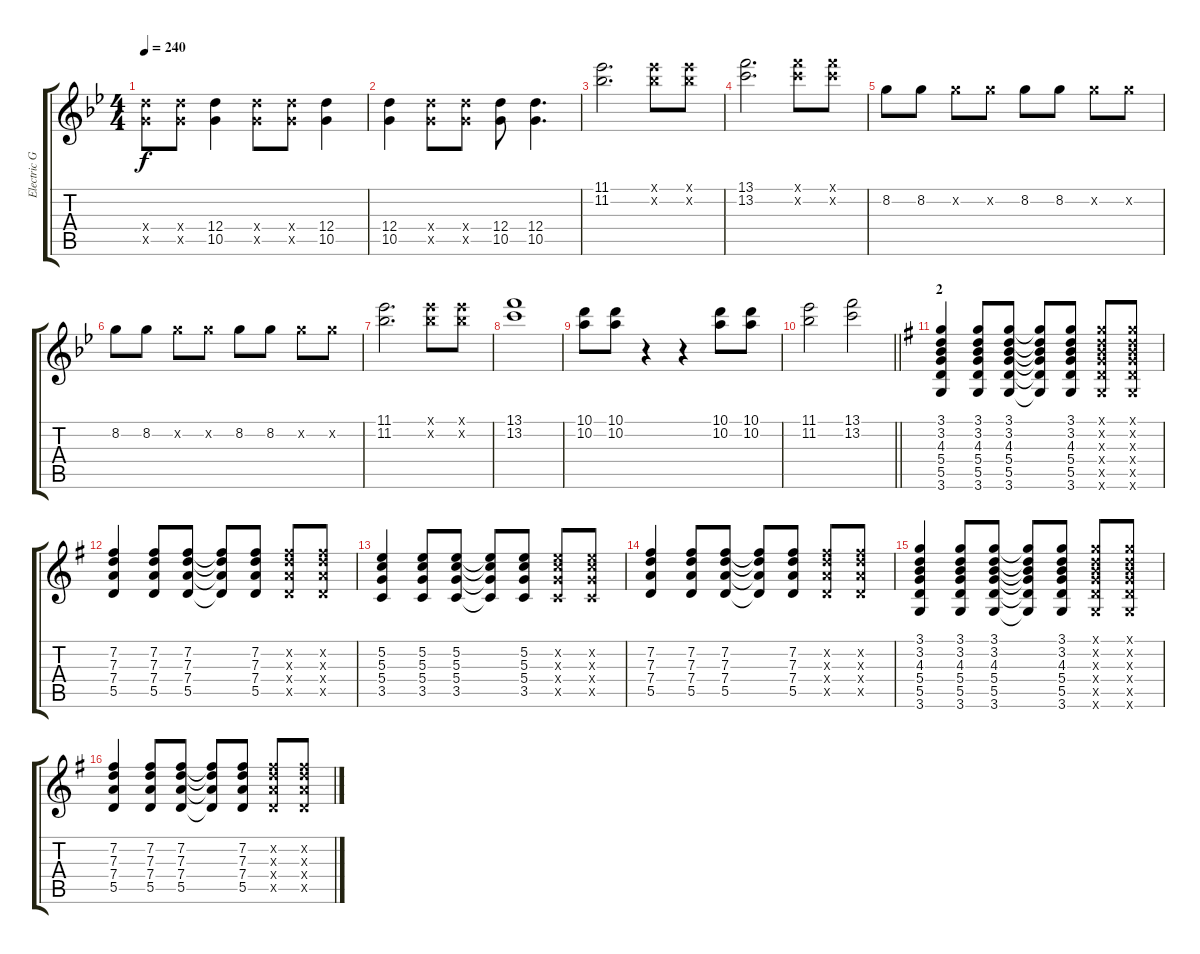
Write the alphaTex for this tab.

\track ("Electric Guitar" "Electric G") {instrument overdrivenguitar}
\staff {score tabs}
\tuning (E4 B3 G3 D3 A2 E2) {hide}
\ts (4 4)
\tempo 240
\clef g2
\ks bb
(12.4{x} 10.5{x}).8{dy f} (12.4{x} 10.5{x}).8 (12.4 10.5).4 (12.4{x} 10.5{x}).8 (12.4{x} 10.5{x}).8 (12.4 10.5).4 |
(12.4 10.5).4 (12.4{x} 10.5{x}).8 (12.4{x} 10.5{x}).8 (12.4 10.5).8 (12.4 10.5).4{d} |
(11.1 11.2).2{d} (11.1{x} 11.2{x}).8 (11.1{x} 11.2{x}).8 |
(13.1 13.2).2{d} (13.1{x} 13.2{x}).8 (13.1{x} 13.2{x}).8 |
8.2.8 8.2.8 8.2{x}.8 8.2{x}.8 8.2.8 8.2.8 8.2{x}.8 8.2{x}.8 |
8.2.8 8.2.8 8.2{x}.8 8.2{x}.8 8.2.8 8.2.8 8.2{x}.8 8.2{x}.8 |
(11.1 11.2).2{d} (11.1{x} 11.2{x}).8 (11.1{x} 11.2{x}).8 |
(13.1 13.2).1 |
(10.1 10.2).8 (10.1 10.2).8 r.4 r.4 (10.1 10.2).8 (10.1 10.2).8 |
\barLineRight lightlight
(11.1 11.2).2 (13.1 13.2).2 |
\section ("" "2")
\ks g
(3.1 3.2 4.3 5.4 5.5 3.6).4 (3.1 3.2 4.3 5.4 5.5 3.6).8 (3.1 3.2 4.3 5.4 5.5 3.6).8 (3.1{t} 3.2{t} 4.3{t} 5.4{t} 5.5{t} 3.6{t}).8 (3.1 3.2 4.3 5.4 5.5 3.6).8 (3.1{x} 3.2{x} 4.3{x} 5.4{x} 5.5{x} 3.6{x}).8 (3.1{x} 3.2{x} 4.3{x} 5.4{x} 5.5{x} 3.6{x}).8 |
(7.2 7.3 7.4 5.5).4 (7.2 7.3 7.4 5.5).8 (7.2 7.3 7.4 5.5).8 (7.2{t} 7.3{t} 7.4{t} 5.5{t}).8 (7.2 7.3 7.4 5.5).8 (7.2{x} 7.3{x} 7.4{x} 5.5{x}).8 (7.2{x} 7.3{x} 7.4{x} 5.5{x}).8 |
(5.2 5.3 5.4 3.5).4 (5.2 5.3 5.4 3.5).8 (5.2 5.3 5.4 3.5).8 (5.2{t} 5.3{t} 5.4{t} 3.5{t}).8 (5.2 5.3 5.4 3.5).8 (5.2{x} 5.3{x} 5.4{x} 3.5{x}).8 (5.2{x} 5.3{x} 5.4{x} 3.5{x}).8 |
(7.2 7.3 7.4 5.5).4 (7.2 7.3 7.4 5.5).8 (7.2 7.3 7.4 5.5).8 (7.2{t} 7.3{t} 7.4{t} 5.5{t}).8 (7.2 7.3 7.4 5.5).8 (7.2{x} 7.3{x} 7.4{x} 5.5{x}).8 (7.2{x} 7.3{x} 7.4{x} 5.5{x}).8 |
(3.1 3.2 4.3 5.4 5.5 3.6).4 (3.1 3.2 4.3 5.4 5.5 3.6).8 (3.1 3.2 4.3 5.4 5.5 3.6).8 (3.1{t} 3.2{t} 4.3{t} 5.4{t} 5.5{t} 3.6{t}).8 (3.1 3.2 4.3 5.4 5.5 3.6).8 (3.1{x} 3.2{x} 4.3{x} 5.4{x} 5.5{x} 3.6{x}).8 (3.1{x} 3.2{x} 4.3{x} 5.4{x} 5.5{x} 3.6{x}).8 |
(7.2 7.3 7.4 5.5).4 (7.2 7.3 7.4 5.5).8 (7.2 7.3 7.4 5.5).8 (7.2{t} 7.3{t} 7.4{t} 5.5{t}).8 (7.2 7.3 7.4 5.5).8 (7.2{x} 7.3{x} 7.4{x} 5.5{x}).8 (7.2{x} 7.3{x} 7.4{x} 5.5{x}).8
